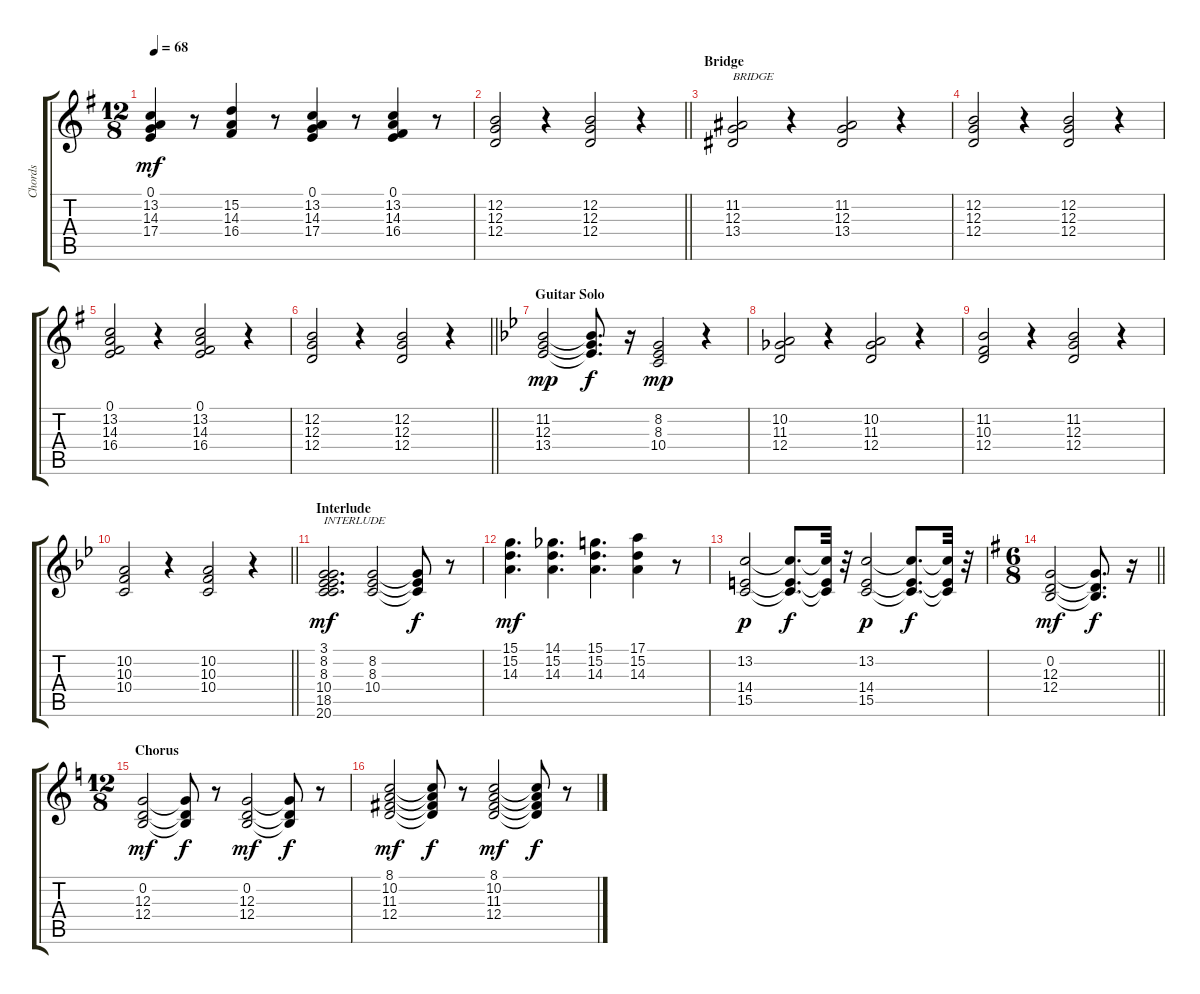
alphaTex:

\track ("Chords" "Chords") {instrument brightacousticpiano}
\staff {score tabs}
\tuning (E4 B3 G3 D3 A2 E2) {hide}
\ts (12 8)
\tempo 68
\clef g2
\ks g
(0.1 13.2 14.3 17.4).4{dy mf} r.8 (15.2 14.3 16.4).4 r.8 (0.1 13.2 14.3 17.4).4 r.8 (0.1 13.2 14.3 16.4).4 r.8 |
\barLineRight lightlight
(12.2 12.3 12.4).2 r.4 (12.2 12.3 12.4).2 r.4 |
\section ("" "Bridge")
(11.2 12.3 13.4).2{txt "BRIDGE"} r.4 (11.2 12.3 13.4).2 r.4 |
(12.2 12.3 12.4).2 r.4 (12.2 12.3 12.4).2 r.4 |
(0.1 13.2 14.3 16.4).2 r.4 (0.1 13.2 14.3 16.4).2 r.4 |
\barLineRight lightlight
(12.2 12.3 12.4).2 r.4 (12.2 12.3 12.4).2 r.4 |
\section ("" "Guitar Solo")
\ks gminor
(11.2 12.3 13.4).2{dy mp} (11.2{t} 12.3{t} 13.4{t}).8{d dy f} r.16 (8.2 8.3 10.4).2{dy mp} r.4 |
(10.2 11.3 12.4).2 r.4 (10.2 11.3 12.4).2 r.4 |
(11.2 10.3 12.4).2 r.4 (11.2 12.3 12.4).2 r.4 |
\barLineRight lightlight
(10.2 10.3 10.4).2 r.4 (10.2 10.3 10.4).2 r.4 |
\section ("" "Interlude")
(3.1 8.2 8.3 10.4 18.5 20.6).2{d txt "INTERLUDE" dy mf} (8.2 8.3 10.4).2 (8.2{t} 8.3{t} 10.4{t}).8{dy f} r.8 |
(15.1 15.2 14.3).4{d dy mf} (14.1 15.2 14.3).4{d} (15.1 15.2 14.3).4{d} (17.1 15.2 14.3).4 r.8 |
(13.2 14.4 15.5).2{dy p} (13.2{t} 14.4{t} 15.5{t}).8{d dy f} (13.2{t} 14.4{t} 15.5{t}).32 r.32 (13.2 14.4 15.5).2{dy p} (13.2{t} 14.4{t} 15.5{t}).8{d dy f} (13.2{t} 14.4{t} 15.5{t}).32 r.32 |
\ts (6 8)
\barLineRight lightlight
\ks g
(0.2 12.3 12.4).2{dy mf} (0.2{t} 12.3{t} 12.4{t}).8{d dy f} r.16 |
\ts (12 8)
\section ("" "Chorus")
\ks c
(0.2 12.3 12.4).2{dy mf} (0.2{t} 12.3{t} 12.4{t}).8{dy f} r.8 (0.2 12.3 12.4).2{dy mf} (0.2{t} 12.3{t} 12.4{t}).8{dy f} r.8 |
(8.1 10.2 11.3 12.4).2{dy mf} (8.1{t} 10.2{t} 11.3{t} 12.4{t}).8{dy f} r.8 (8.1 10.2 11.3 12.4).2{dy mf} (8.1{t} 10.2{t} 11.3{t} 12.4{t}).8{dy f} r.8
